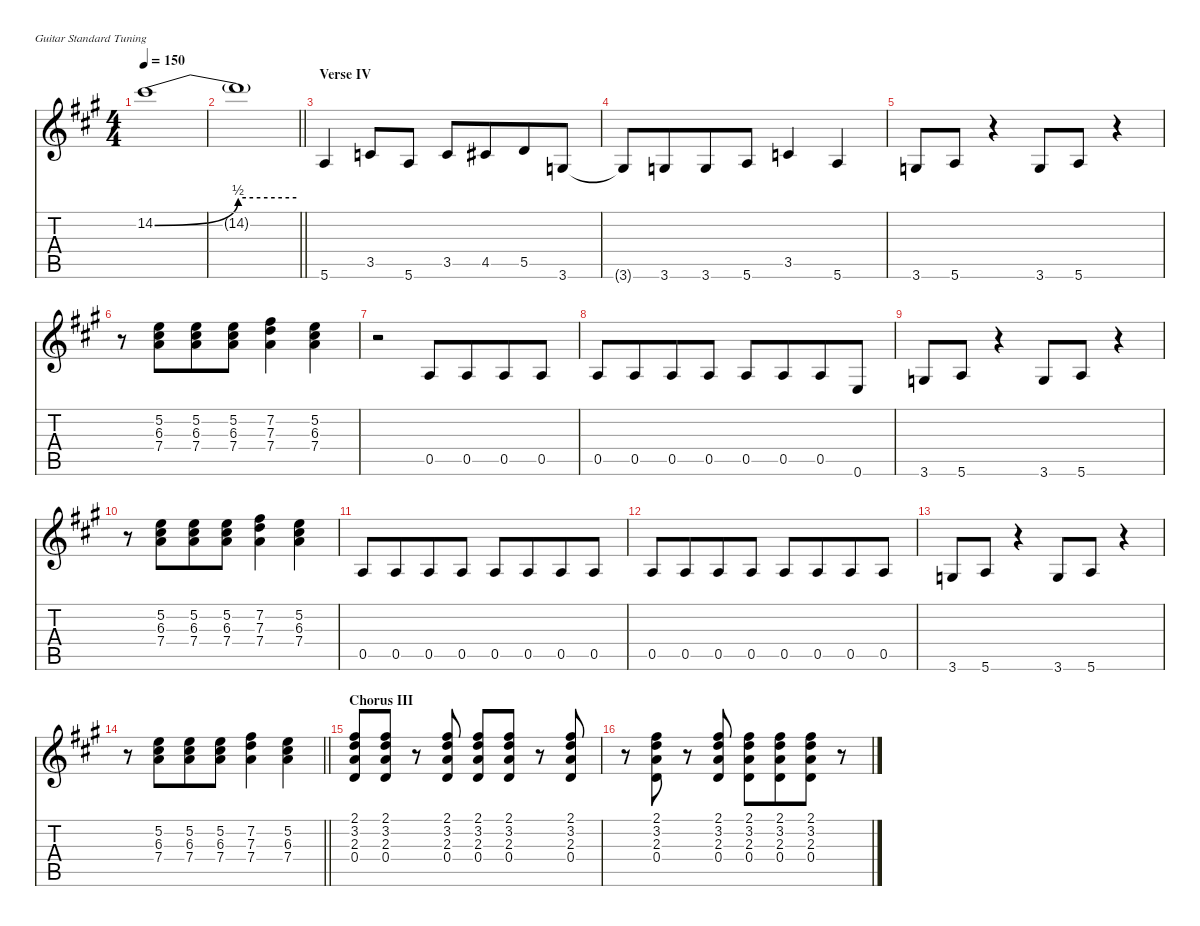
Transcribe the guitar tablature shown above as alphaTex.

\defaultSystemsLayout 4
\hideDynamics
\bracketExtendMode nobrackets
\singleTrackTrackNamePolicy hidden
\multiTrackTrackNamePolicy hidden
\firstSystemTrackNameMode fullname
\firstSystemTrackNameOrientation horizontal
\otherSystemsTrackNameOrientation horizontal
\track ("Lead Guitar" "od.guit.") {instrument overdrivenguitar}
\staff {score tabs}
\tuning (E4 B3 G3 D3 A2 E2)
\ts (4 4)
\tempo 150
\clef g2
\ks a
14.2{be (bend 0 0 60 2) acc #}.1{dy f beam Down} |
\barLineRight lightlight
14.2{be (hold 0 2 60 2) t}.1{beam Down} |
\section ("" "Verse IV")
5.6{acc forcenatural}.4{dy ff beam Up} 3.5{acc forcenatural}.8{beam Up} 5.6{acc forcenatural}.8{beam Up} 3.5{acc forcenatural}.8{beam Up} 4.5{acc #}.8{beam Up beam merge} 5.5{acc forcenatural}.8{beam Up} 3.6{acc forcenatural}.8{beam Up} |
3.6{t acc forcenatural}.8{beam Up} 3.6{acc forcenatural}.8{beam Up beam merge} 3.6{acc forcenatural}.8{beam Up} 5.6{acc forcenatural}.8{beam Up} 3.5{acc forcenatural}.4{beam Up} 5.6{acc forcenatural}.4{beam Up} |
3.6{acc forcenatural}.8{beam Up} 5.6{acc forcenatural}.8{beam Up} r.4{beam Up} 3.6{acc forcenatural}.8{beam Up} 5.6{acc forcenatural}.8{beam Up} r.4{beam Up} |
r.8{beam Down} (5.2{acc forcenatural} 6.3{acc #} 7.4{acc forcenatural}).8{dy f beam Down beam merge} (5.2{acc forcenatural} 6.3{acc #} 7.4{acc forcenatural}).8{beam Down} (5.2{acc forcenatural} 6.3{acc #} 7.4{acc forcenatural}).8{beam Down} (7.2{acc #} 7.3{acc forcenatural} 7.4{acc forcenatural}).4{beam Down} (5.2{acc forcenatural} 6.3{acc #} 7.4{acc forcenatural}).4{beam Down} |
r.2{beam Down} 0.5{acc forcenatural}.8{dy mf beam Up} 0.5{acc forcenatural}.8{beam Up beam merge} 0.5{acc forcenatural}.8{beam Up} 0.5{acc forcenatural}.8{beam Up} |
0.5{acc forcenatural}.8{beam Up} 0.5{acc forcenatural}.8{beam Up beam merge} 0.5{acc forcenatural}.8{beam Up} 0.5{acc forcenatural}.8{beam Up} 0.5{acc forcenatural}.8{beam Up} 0.5{acc forcenatural}.8{beam Up beam merge} 0.5{acc forcenatural}.8{beam Up} 0.6{acc forcenatural}.8{dy f beam Up} |
3.6{acc forcenatural}.8{dy ff beam Up} 5.6{acc forcenatural}.8{beam Up} r.4{beam Up} 3.6{acc forcenatural}.8{beam Up} 5.6{acc forcenatural}.8{beam Up} r.4{beam Up} |
r.8{beam Down} (5.2{acc forcenatural} 6.3{acc #} 7.4{acc forcenatural}).8{dy mf beam Down beam merge} (5.2{acc forcenatural} 6.3{acc #} 7.4{acc forcenatural}).8{beam Down} (5.2{acc forcenatural} 6.3{acc #} 7.4{acc forcenatural}).8{beam Down} (7.2{acc #} 7.3{acc forcenatural} 7.4{acc forcenatural}).4{beam Down} (5.2{acc forcenatural} 6.3{acc #} 7.4{acc forcenatural}).4{beam Down} |
0.5{acc forcenatural}.8{beam Up} 0.5{acc forcenatural}.8{beam Up beam merge} 0.5{acc forcenatural}.8{beam Up} 0.5{acc forcenatural}.8{beam Up} 0.5{acc forcenatural}.8{beam Up} 0.5{acc forcenatural}.8{beam Up beam merge} 0.5{acc forcenatural}.8{beam Up} 0.5{acc forcenatural}.8{beam Up} |
0.5{acc forcenatural}.8{beam Up} 0.5{acc forcenatural}.8{beam Up beam merge} 0.5{acc forcenatural}.8{beam Up} 0.5{acc forcenatural}.8{beam Up} 0.5{acc forcenatural}.8{beam Up} 0.5{acc forcenatural}.8{beam Up beam merge} 0.5{acc forcenatural}.8{beam Up} 0.5{acc forcenatural}.8{beam Up} |
3.6{acc forcenatural}.8{dy ff beam Up} 5.6{acc forcenatural}.8{beam Up} r.4{beam Up} 3.6{acc forcenatural}.8{beam Up} 5.6{acc forcenatural}.8{beam Up} r.4{beam Up} |
\barLineRight lightlight
r.8{beam Down} (5.2{acc forcenatural} 6.3{acc #} 7.4{acc forcenatural}).8{dy mf beam Down beam merge} (5.2{acc forcenatural} 6.3{acc #} 7.4{acc forcenatural}).8{beam Down} (5.2{acc forcenatural} 6.3{acc #} 7.4{acc forcenatural}).8{beam Down} (7.2{acc #} 7.3{acc forcenatural} 7.4{acc forcenatural}).4{beam Down} (5.2{acc forcenatural} 6.3{acc #} 7.4{acc forcenatural}).4{beam Down} |
\section ("" "Chorus III")
(2.1{acc #} 3.2{acc forcenatural} 2.3{acc forcenatural} 0.4{acc forcenatural}).8{beam Up} (2.1{acc #} 3.2{acc forcenatural} 2.3{acc forcenatural} 0.4{acc forcenatural}).8{beam Up} r.8{beam Up} (2.1{acc #} 3.2{acc forcenatural} 2.3{acc forcenatural} 0.4{acc forcenatural}).8{beam Down} (2.1{acc #} 3.2{acc forcenatural} 2.3{acc forcenatural} 0.4{acc forcenatural}).8{beam Up} (2.1{acc #} 3.2{acc forcenatural} 2.3{acc forcenatural} 0.4{acc forcenatural}).8{beam Up} r.8{beam Up} (2.1{acc #} 3.2{acc forcenatural} 2.3{acc forcenatural} 0.4{acc forcenatural}).8{beam Down} |
r.8{beam Down} (2.1{acc #} 3.2{acc forcenatural} 2.3{acc forcenatural} 0.4{acc forcenatural}).8{beam Down} r.8{beam Up} (2.1{acc #} 3.2{acc forcenatural} 2.3{acc forcenatural} 0.4{acc forcenatural}).8{beam Down} (2.1{acc #} 3.2{acc forcenatural} 2.3{acc forcenatural} 0.4{acc forcenatural}).8{beam Down} (2.1{acc #} 3.2{acc forcenatural} 2.3{acc forcenatural} 0.4{acc forcenatural}).8{beam Down beam merge} (2.1{acc #} 3.2{acc forcenatural} 2.3{acc forcenatural} 0.4{acc forcenatural}).8{beam Down} r.8{beam Up}
